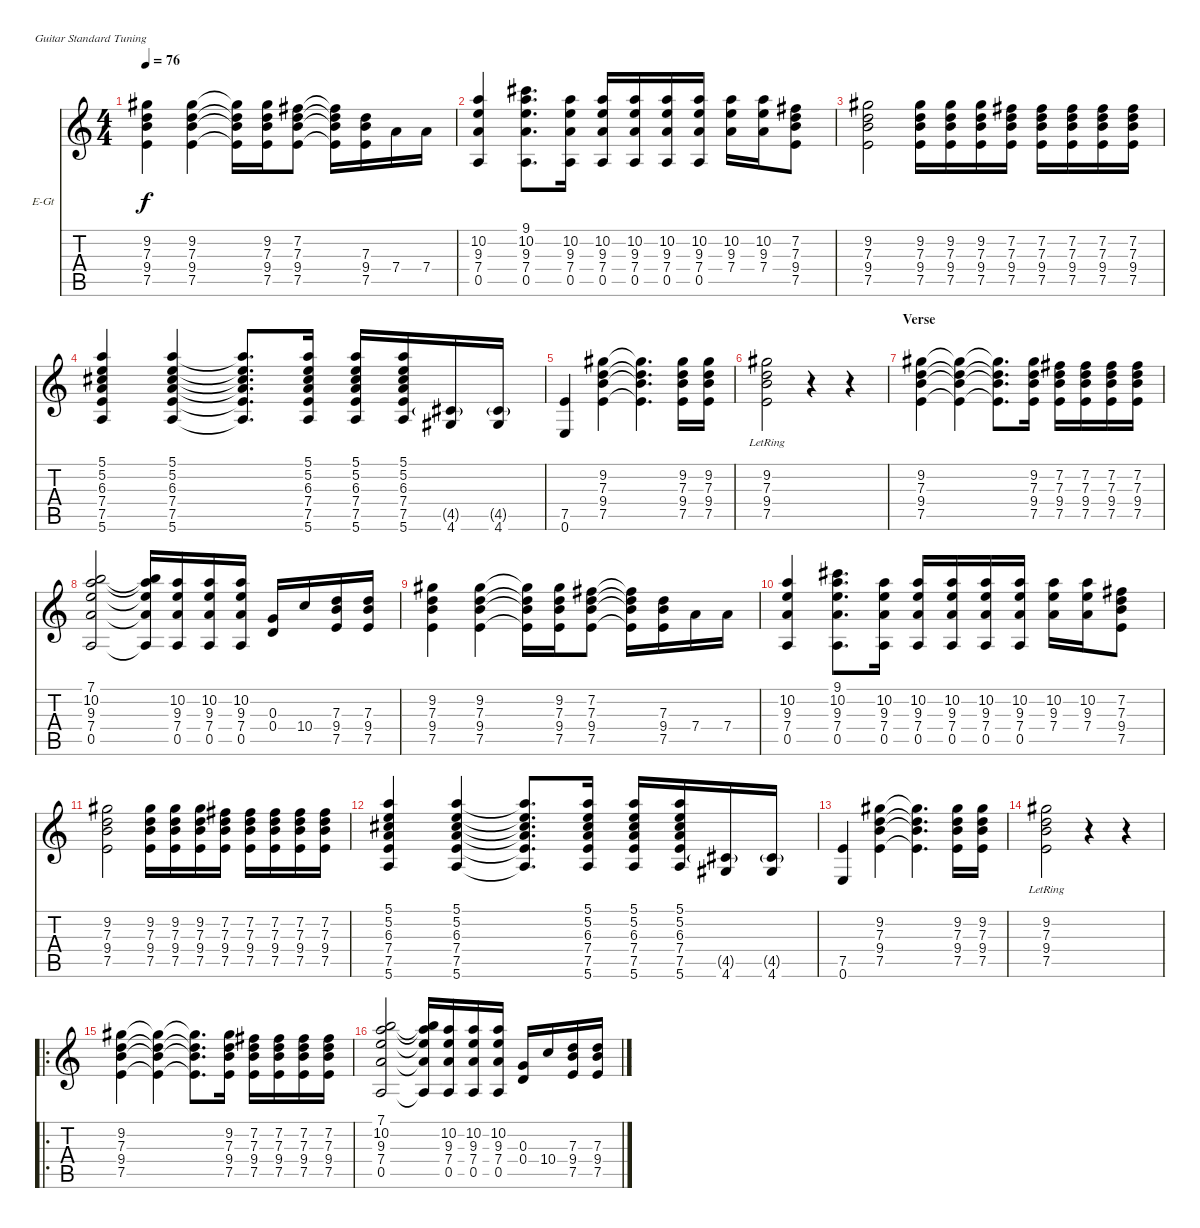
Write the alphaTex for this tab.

\defaultSystemsLayout 4
\bracketExtendMode nobrackets
\firstSystemTrackNameOrientation horizontal
\otherSystemsTrackNameOrientation horizontal
\track ("Stone Gossard (Clean)" "E-Gt") {instrument electricguitarclean}
\staff {score tabs}
\tuning (E4 B3 G3 D3 A2 E2)
\ts (4 4)
\tempo 76
\clef g2
\ks c
(9.2 7.3 9.4 7.5).4{dy f} (9.2 7.3 9.4 7.5).4 (9.2{t} 7.3{t} 9.4{t} 7.5{t}).16 (9.2 7.3 9.4 7.5).16 (7.2 7.3 9.4 7.5).8 (7.2{t} 7.3{t} 9.4{t} 7.5{t}).16 (7.3 9.4 7.5).16 7.4.16 7.4.16 |
(10.2 9.3 7.4 0.5).4 (9.1 10.2 9.3 7.4 0.5).8{d} (10.2 9.3 7.4 0.5).16 (10.2 9.3 7.4 0.5).16 (10.2 9.3 7.4 0.5).16 (10.2 9.3 7.4 0.5).16 (10.2 9.3 7.4 0.5).16 (10.2 9.3 7.4).16 (10.2 9.3 7.4).16 (7.2 7.3 9.4 7.5).8 |
(9.2 7.3 9.4 7.5).2 (9.2 7.3 9.4 7.5).16 (9.2 7.3 9.4 7.5).16 (9.2 7.3 9.4 7.5).16 (7.2 7.3 9.4 7.5).16 (7.2 7.3 9.4 7.5).16 (7.2 7.3 9.4 7.5).16 (7.2 7.3 9.4 7.5).16 (7.2 7.3 9.4 7.5).16 |
(5.1 5.2 6.3 7.4 7.5 5.6).4 (5.1 5.2 6.3 7.4 7.5 5.6).4 (5.1{t} 5.2{t} 6.3{t} 7.4{t} 7.5{t} 5.6{t}).8{d} (5.1 5.2 6.3 7.4 7.5 5.6).16 (5.1 5.2 6.3 7.4 7.5 5.6).16 (5.1 5.2 6.3 7.4 7.5 5.6).16 (4.5{g} 4.6).16 (4.5{g} 4.6).16 |
(7.5 0.6).4 (9.2 7.3 9.4 7.5).4 (9.2{t} 7.3{t} 9.4{t} 7.5{t}).4{d} (9.2 7.3 9.4 7.5).16 (9.2 7.3 9.4 7.5).16 |
(9.2 7.3 9.4{lr} 7.5).2 r.4 r.4 |
\section ("" "Verse")
(9.2 7.3 9.4 7.5).4 (9.2{t} 7.3{t} 9.4{t} 7.5{t}).4 (9.2{t} 7.3{t} 9.4{t} 7.5{t}).8{d} (9.2 7.3 9.4 7.5).16 (7.2 7.3 9.4 7.5).16 (7.2 7.3 9.4 7.5).16 (7.2 7.3 9.4 7.5).16 (7.2 7.3 9.4 7.5).16 |
(7.1 10.2 9.3 7.4 0.5).2 (7.1{t} 10.2{t} 9.3{t} 7.4{t} 0.5{t}).16 (10.2 9.3 7.4 0.5).16 (10.2 9.3 7.4 0.5).16 (10.2 9.3 7.4 0.5).16 (0.3 0.4).16 10.4.16 (7.3 9.4 7.5).16 (7.3 9.4 7.5).16 |
(9.2 7.3 9.4 7.5).4 (9.2 7.3 9.4 7.5).4 (9.2{t} 7.3{t} 9.4{t} 7.5{t}).16 (9.2 7.3 9.4 7.5).16 (7.2 7.3 9.4 7.5).8 (7.2{t} 7.3{t} 9.4{t} 7.5{t}).16 (7.3 9.4 7.5).16 7.4.16 7.4.16 |
(10.2 9.3 7.4 0.5).4 (9.1 10.2 9.3 7.4 0.5).8{d} (10.2 9.3 7.4 0.5).16 (10.2 9.3 7.4 0.5).16 (10.2 9.3 7.4 0.5).16 (10.2 9.3 7.4 0.5).16 (10.2 9.3 7.4 0.5).16 (10.2 9.3 7.4).16 (10.2 9.3 7.4).16 (7.2 7.3 9.4 7.5).8 |
(9.2 7.3 9.4 7.5).2 (9.2 7.3 9.4 7.5).16 (9.2 7.3 9.4 7.5).16 (9.2 7.3 9.4 7.5).16 (7.2 7.3 9.4 7.5).16 (7.2 7.3 9.4 7.5).16 (7.2 7.3 9.4 7.5).16 (7.2 7.3 9.4 7.5).16 (7.2 7.3 9.4 7.5).16 |
(5.1 5.2 6.3 7.4 7.5 5.6).4 (5.1 5.2 6.3 7.4 7.5 5.6).4 (5.1{t} 5.2{t} 6.3{t} 7.4{t} 7.5{t} 5.6{t}).8{d} (5.1 5.2 6.3 7.4 7.5 5.6).16 (5.1 5.2 6.3 7.4 7.5 5.6).16 (5.1 5.2 6.3 7.4 7.5 5.6).16 (4.5{g} 4.6).16 (4.5{g} 4.6).16 |
(7.5 0.6).4 (9.2 7.3 9.4 7.5).4 (9.2{t} 7.3{t} 9.4{t} 7.5{t}).4{d} (9.2 7.3 9.4 7.5).16 (9.2 7.3 9.4 7.5).16 |
(9.2 7.3 9.4{lr} 7.5).2 r.4 r.4 |
\ro
(9.2 7.3 9.4 7.5).4 (9.2{t} 7.3{t} 9.4{t} 7.5{t}).4 (9.2{t} 7.3{t} 9.4{t} 7.5{t}).8{d} (9.2 7.3 9.4 7.5).16 (7.2 7.3 9.4 7.5).16 (7.2 7.3 9.4 7.5).16 (7.2 7.3 9.4 7.5).16 (7.2 7.3 9.4 7.5).16 |
(7.1 10.2 9.3 7.4 0.5).2 (7.1{t} 10.2{t} 9.3{t} 7.4{t} 0.5{t}).16 (10.2 9.3 7.4 0.5).16 (10.2 9.3 7.4 0.5).16 (10.2 9.3 7.4 0.5).16 (0.3 0.4).16 10.4.16 (7.3 9.4 7.5).16 (7.3 9.4 7.5).16
